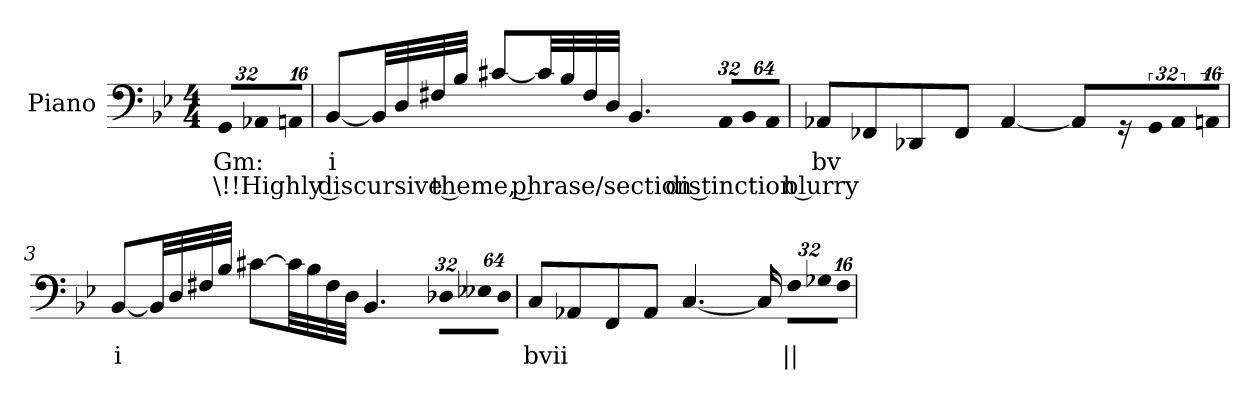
**kern	**text	**text
*part1	*part1	*part1
*staff1	*staff1	*staff1
*I"Piano	*	*
*I'Pno.	*	*
!!LO:PB:g=z
*clefF4	*	*
*k[b-e-]	*	*
*g:	*	*
*M4/4	*	*
*MM70	*	*
*Xbrackettup	*	*
=	=	=
!LO:N:vis=32	!	!
!	!LO:LY:b:color=#000000	!LO:LY:b:color=#000000
1024%21GGi/LLL	Gm:	\!!Highly discursive theme, phrase/section distinction blurry
!LO:N:vis=32	!	!
1024%21AA-Xi/	.	.
!LO:N:vis=32	!	!
512%11AAni/JJJ	.	.
=1	=1	=1
!	!LO:LY:b:color=#000000	!
[<8BB-i/L	i	.
32BB-i/LL]	.	.
32Di/	.	.
32F#Xi/	.	.
32B-i/JJJ	.	.
[<8c#Xi/L	.	.
32c#i/LL]	.	.
32B-i/	.	.
32F#i/	.	.
32Di/JJJ	.	.
4.BB-i/	.	.
!LO:N:vis=16	!	!
512%21AAi/LL	.	.
!LO:N:vis=16	!	!
1024%43BB-i/	.	.
!LO:N:vis=16	!	!
1024%43AAi/JJ	.	.
=2	=2	=2
!	!LO:LY:b:color=#000000	!
8AA-Xi/L	bv	.
8FF-Xi/	.	.
8DD-Xi/	.	.
8FF-i/J	.	.
[<4AA-i/	.	.
8AA-i/L]	.	.
16r	.	.
*brackettup	*	*
!LO:N:vis=32	!	!
1024%21GGi/LL	.	.
!LO:N:vis=32	!	!
1024%21AA-i/	.	.
!LO:N:vis=32	!	!
512%11AAni/JJJ	.	.
!!LO:LB:g=z
=3	=3	=3
!	!LO:LY:b:color=#000000	!
[<8BB-i/L	i	.
32BB-i/LL]	.	.
32Di/	.	.
32F#Xi/	.	.
32B-i/JJJ	.	.
[>8c#Xi\L	.	.
32c#i\LL]	.	.
32B-i\	.	.
32F#i\	.	.
32Di\JJJ	.	.
4.BB-i/	.	.
*Xbrackettup	*	*
!LO:N:vis=16	!	!
512%21D-Xi\LL	.	.
!LO:N:vis=16	!	!
1024%43E--Xi\	.	.
!LO:N:vis=16	!	!
1024%43D-i\JJ	.	.
=4	=4	=4
!	!LO:LY:b:color=#000000	!
8Ci/L	bvii	.
8AA-Xi/	.	.
8FFi/	.	.
8AA-i/J	.	.
[<4.Ci/	.	.
16Ci/]	.	.
!LO:N:vis=32	!	!
!	!LO:LY:b:color=#000000	!
1024%21Fi\LLL	||	.
!LO:N:vis=32	!	!
1024%21G-Xi\	.	.
!LO:N:vis=32	!	!
512%11Fi\JJJ	.	.
=	=	=
*-	*-	*-
